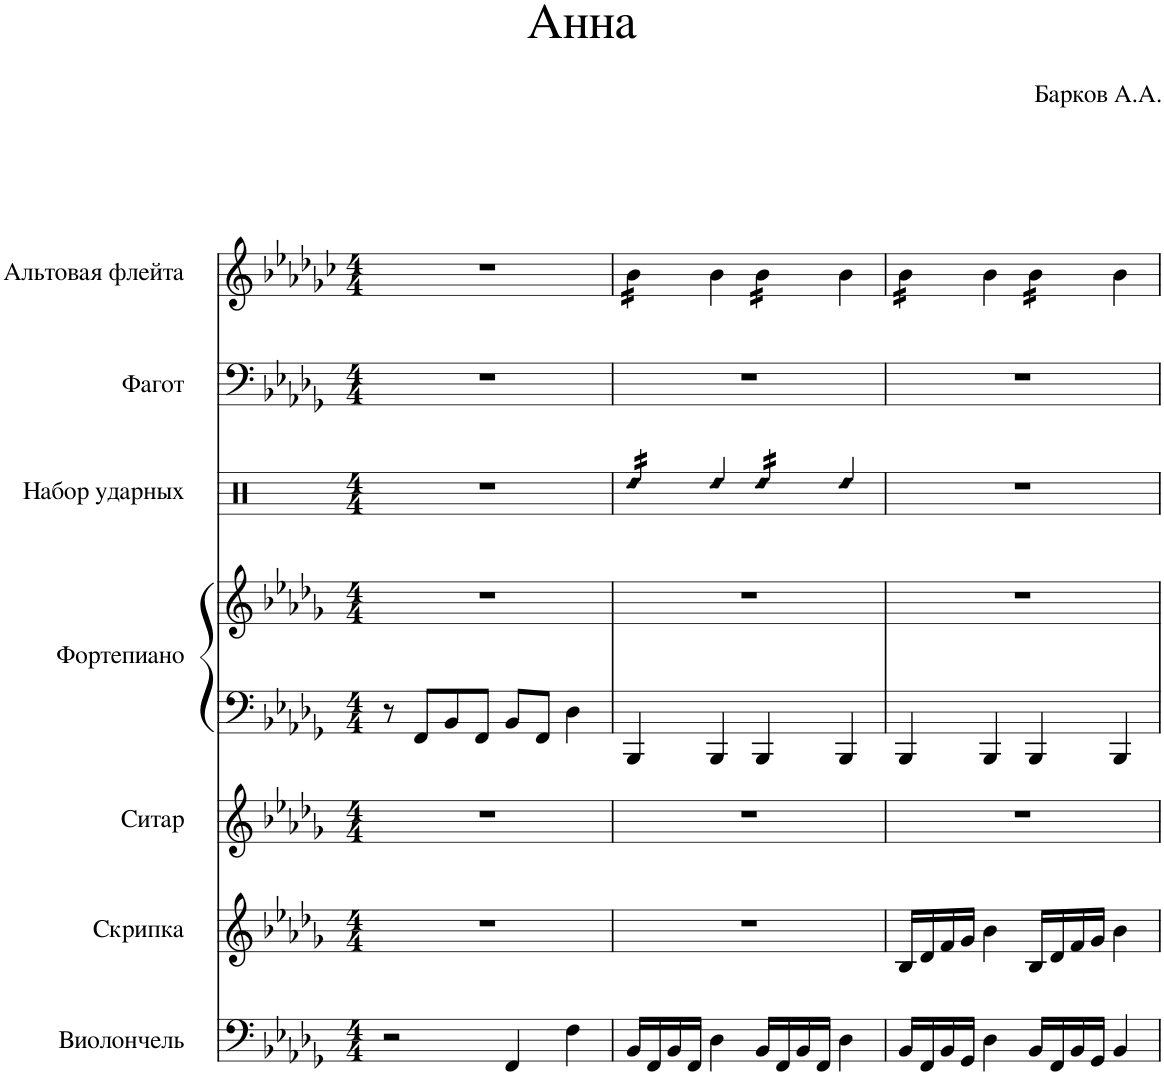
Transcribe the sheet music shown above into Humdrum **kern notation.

**kern	**kern	**kern	**kern	**kern	**kern	**kern	**kern
*part7	*part6	*part5	*part4	*part4	*part3	*part2	*part1
*staff8	*staff7	*staff6	*staff5	*staff4	*staff3	*staff2	*staff1
*I"Виолончель	*I"Скрипка	*I"Ситар	*I"Фортепиано	*	*I"Набор ударных	*I"Фагот	*I"Альтовая флейта
*clefF4	*clefG2	*clefG2	*clefF4	*clefG2	*clefX	*clefF4	*clefG2
*	*	*	*	*	*	*	*Trd3c5
*k[b-e-a-d-g-]	*k[b-e-a-d-g-]	*k[b-e-a-d-g-]	*k[b-e-a-d-g-]	*k[b-e-a-d-g-]	*k[]	*k[b-e-a-d-g-]	*k[b-e-a-d-g-c-]
*M4/4	*M4/4	*M4/4	*M4/4	*M4/4	*M4/4	*M4/4	*M4/4
=1	=1	=1	=1	=1	=1	=1	=1
2r	1r	1r	8r	1r	1r	1r	1r
.	.	.	8FF/L	.	.	.	.
.	.	.	8BB-/	.	.	.	.
.	.	.	8FF/J	.	.	.	.
4FF/	.	.	8BB-/L	.	.	.	.
.	.	.	8FF/J	.	.	.	.
4F\	.	.	4D-\	.	.	.	.
=2	=2	=2	=2	=2	=2	=2	=2
!	!	!	!	!	!LO:N:head=diamond	!	!
*	*	*	*	*	*tremolo	*	*
*	*	*	*	*	*	*	*tremolo
16BB-/LL	1r	1r	4BBB-/	1r	16Rdd/LL	1r	16b-\LL
16FF/	.	.	.	.	16Rdd/	.	16b-\
16BB-/	.	.	.	.	16Rdd/	.	16b-\
16FF/JJ	.	.	.	.	16Rdd/JJ	.	16b-\JJ
*	*	*	*	*	*	*	*Xtremolo
*	*	*	*	*	*Xtremolo	*	*
!	!	!	!	!	!LO:N:head=diamond	!	!
4D-\	.	.	4BBB-/	.	4Rdd/	.	4b-\
!	!	!	!	!	!LO:N:head=diamond	!	!
*	*	*	*	*	*tremolo	*	*
*	*	*	*	*	*	*	*tremolo
16BB-/LL	.	.	4BBB-/	.	16Rdd/LL	.	16b-\LL
16FF/	.	.	.	.	16Rdd/	.	16b-\
16BB-/	.	.	.	.	16Rdd/	.	16b-\
16FF/JJ	.	.	.	.	16Rdd/JJ	.	16b-\JJ
*	*	*	*	*	*	*	*Xtremolo
*	*	*	*	*	*Xtremolo	*	*
!	!	!	!	!	!LO:N:head=diamond	!	!
4D-\	.	.	4BBB-/	.	4Rdd/	.	4b-\
=3	=3	=3	=3	=3	=3	=3	=3
*	*	*	*	*	*	*	*tremolo
16BB-/LL	16B-/LL	1r	4BBB-/	1r	1r	1r	16b-\LL
16FF/	16d-/	.	.	.	.	.	16b-\
16BB-/	16f/	.	.	.	.	.	16b-\
16GG-/JJ	16g-/JJ	.	.	.	.	.	16b-\JJ
*	*	*	*	*	*	*	*Xtremolo
4D-\	4b-\	.	4BBB-/	.	.	.	4b-\
*	*	*	*	*	*	*	*tremolo
16BB-/LL	16B-/LL	.	4BBB-/	.	.	.	16b-\LL
16FF/	16d-/	.	.	.	.	.	16b-\
16BB-/	16f/	.	.	.	.	.	16b-\
16GG-/JJ	16g-/JJ	.	.	.	.	.	16b-\JJ
*	*	*	*	*	*	*	*Xtremolo
4BB-/	4b-\	.	4BBB-/	.	.	.	4b-\
=	=	=	=	=	=	=	=
*-	*-	*-	*-	*-	*-	*-	*-
